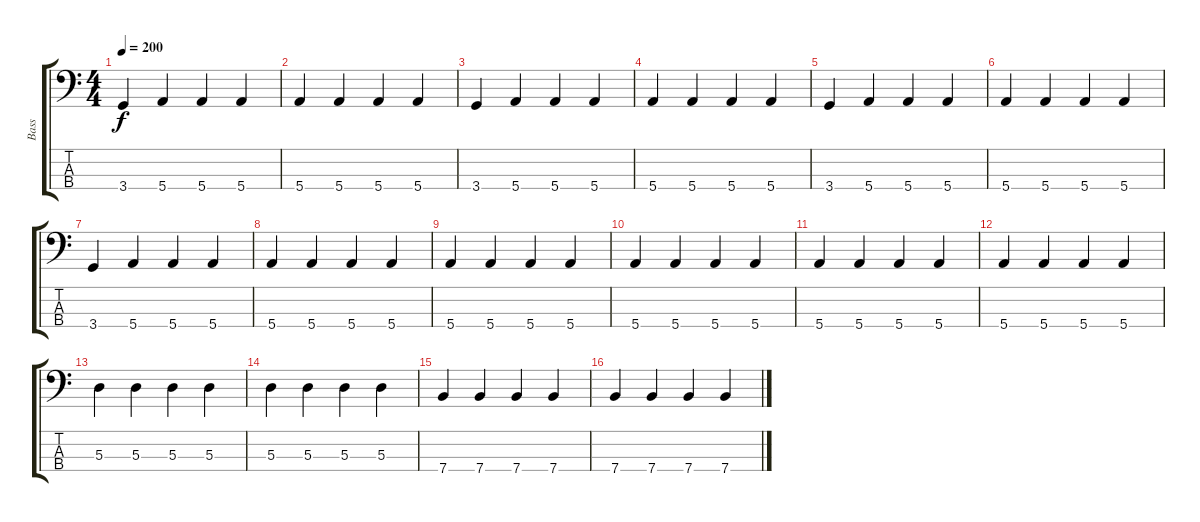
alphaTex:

\track ("Bass" "Bass") {instrument electricbassfinger}
\staff {score tabs}
\tuning (G2 D2 A1 E1) {hide}
\ts (4 4)
\tempo 200
\clef f4
\ks c
3.4.4{dy f} 5.4.4 5.4.4 5.4.4 |
5.4.4 5.4.4 5.4.4 5.4.4 |
3.4.4 5.4.4 5.4.4 5.4.4 |
5.4.4 5.4.4 5.4.4 5.4.4 |
3.4.4 5.4.4 5.4.4 5.4.4 |
5.4.4 5.4.4 5.4.4 5.4.4 |
3.4.4 5.4.4 5.4.4 5.4.4 |
5.4.4 5.4.4 5.4.4 5.4.4 |
5.4.4 5.4.4 5.4.4 5.4.4 |
5.4.4 5.4.4 5.4.4 5.4.4 |
5.4.4 5.4.4 5.4.4 5.4.4 |
5.4.4 5.4.4 5.4.4 5.4.4 |
5.3.4 5.3.4 5.3.4 5.3.4 |
5.3.4 5.3.4 5.3.4 5.3.4 |
7.4.4 7.4.4 7.4.4 7.4.4 |
7.4.4 7.4.4 7.4.4 7.4.4
